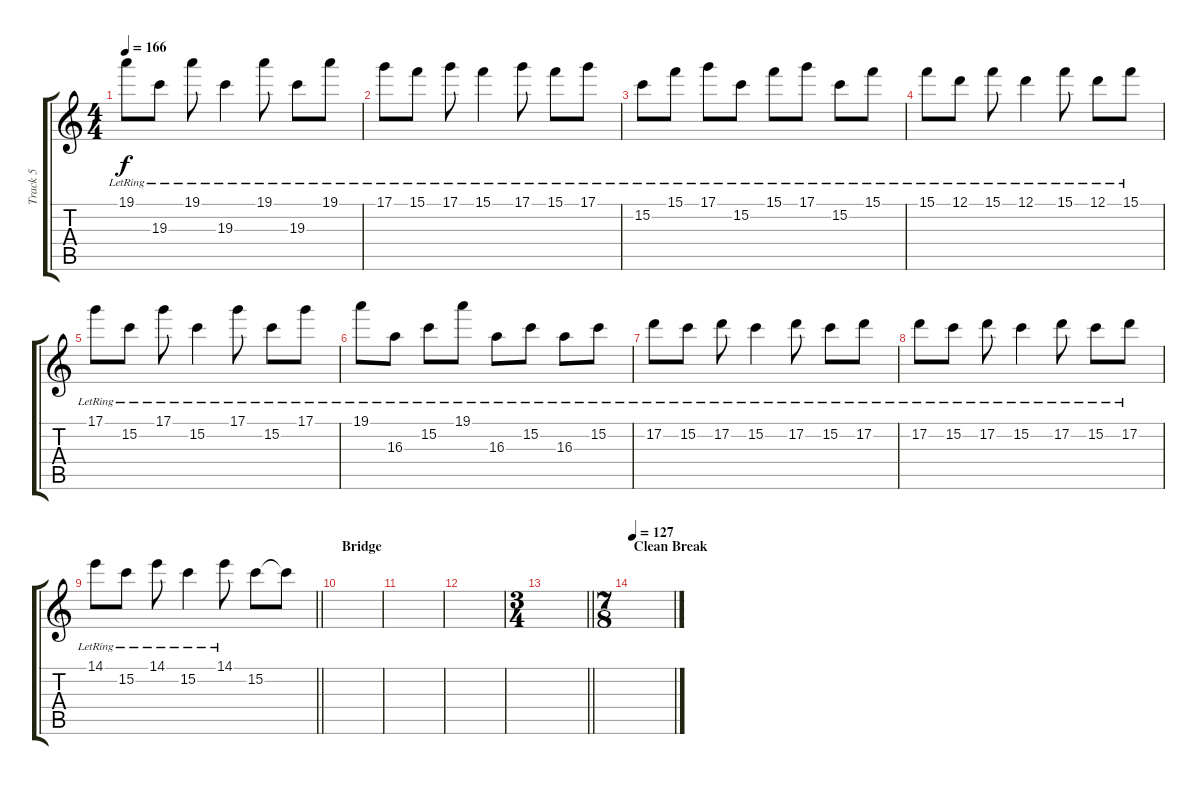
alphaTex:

\track ("Track 5" "Track 5") {instrument electricguitarjazz}
\staff {score tabs}
\tuning (D4 A3 F3 C3 G2 C2) {hide}
\ts (4 4)
\tempo 166
\clef g2
\ks c
19.1{lr}.8{dy f} 19.3{lr}.8 19.1{lr}.8 19.3{lr}.4 19.1{lr}.8 19.3{lr}.8 19.1{lr}.8 |
17.1{lr}.8 15.1{lr}.8 17.1{lr}.8 15.1{lr}.4 17.1{lr}.8 15.1{lr}.8 17.1{lr}.8 |
15.2{lr}.8 15.1{lr}.8 17.1{lr}.8 15.2{lr}.8 15.1{lr}.8 17.1{lr}.8 15.2{lr}.8 15.1{lr}.8 |
15.1{lr}.8 12.1{lr}.8 15.1{lr}.8 12.1{lr}.4 15.1{lr}.8 12.1{lr}.8 15.1{lr}.8 |
17.1{lr}.8 15.2{lr}.8 17.1{lr}.8 15.2{lr}.4 17.1{lr}.8 15.2{lr}.8 17.1{lr}.8 |
19.1{lr}.8 16.3{lr}.8 15.2{lr}.8 19.1{lr}.8 16.3{lr}.8 15.2{lr}.8 16.3{lr}.8 15.2{lr}.8 |
17.2{lr}.8 15.2{lr}.8 17.2{lr}.8 15.2{lr}.4 17.2{lr}.8 15.2{lr}.8 17.2{lr}.8 |
17.2{lr}.8 15.2{lr}.8 17.2{lr}.8 15.2{lr}.4 17.2{lr}.8 15.2{lr}.8 17.2{lr}.8 |
\barLineRight lightlight
14.1{lr}.8 15.2{lr}.8 14.1{lr}.8 15.2{lr}.4 14.1{lr}.8 15.2.8 15.2{t}.8 |
\section ("" "Bridge")
|
|
|
\ts (3 4)
\barLineRight lightlight
|
\ts (7 8)
\section ("" "Clean Break")
\tempo 127
